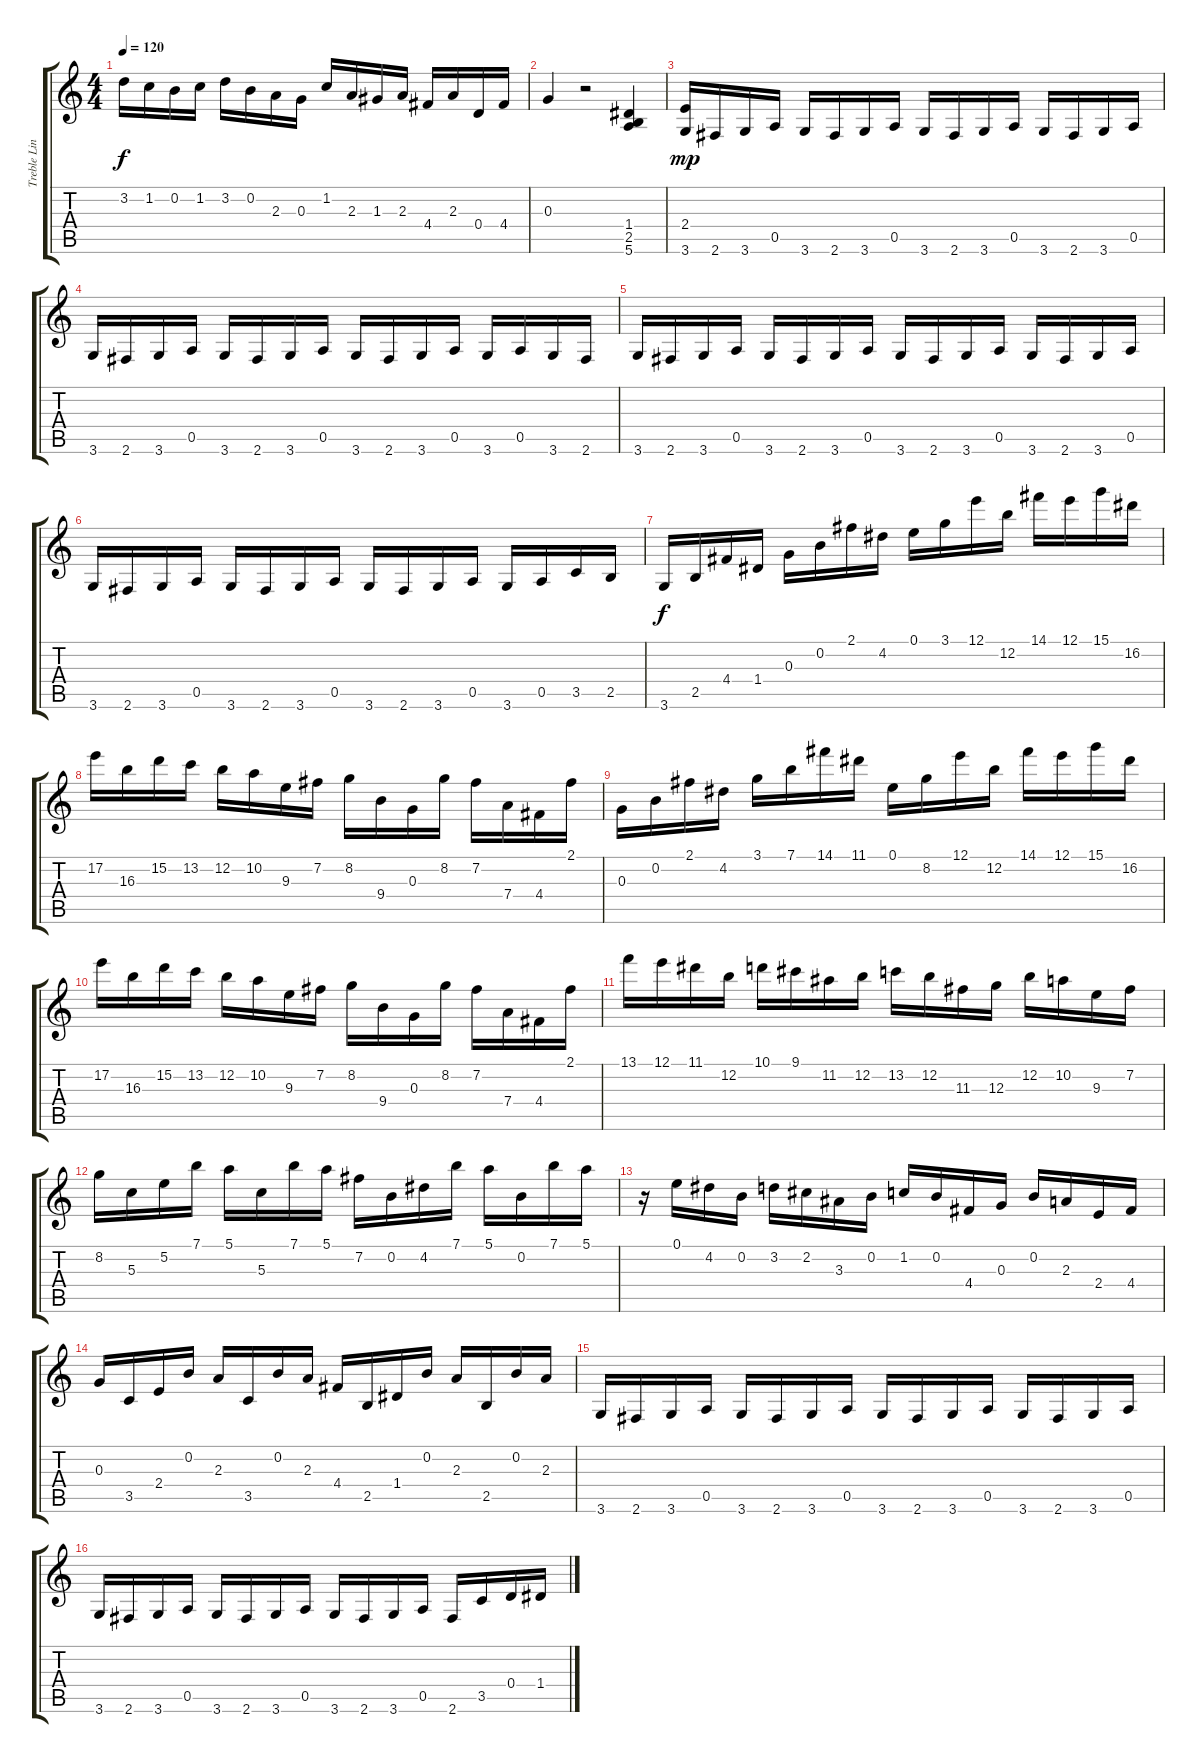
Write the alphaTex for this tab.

\track ("Treble Line" "Treble Lin") {instrument acousticgrandpiano}
\staff {score tabs}
\tuning (E5 B4 G4 D4 A3 E3) {hide}
\ts (4 4)
\tempo 120
\clef g2
\ks c
3.2.16{dy f} 1.2.16 0.2.16 1.2.16 3.2.16 0.2.16 2.3.16 0.3.16 1.2.16 2.3.16 1.3.16 2.3.16 4.4.16 2.3.16 0.4.16 4.4.16 |
0.3.4 r.2 (1.4 2.5 5.6).4 |
(2.4 3.6).16{dy mp} 2.6.16 3.6.16 0.5.16 3.6.16 2.6.16 3.6.16 0.5.16 3.6.16 2.6.16 3.6.16 0.5.16 3.6.16 2.6.16 3.6.16 0.5.16 |
3.6.16 2.6.16 3.6.16 0.5.16 3.6.16 2.6.16 3.6.16 0.5.16 3.6.16 2.6.16 3.6.16 0.5.16 3.6.16 0.5.16 3.6.16 2.6.16 |
3.6.16 2.6.16 3.6.16 0.5.16 3.6.16 2.6.16 3.6.16 0.5.16 3.6.16 2.6.16 3.6.16 0.5.16 3.6.16 2.6.16 3.6.16 0.5.16 |
3.6.16 2.6.16 3.6.16 0.5.16 3.6.16 2.6.16 3.6.16 0.5.16 3.6.16 2.6.16 3.6.16 0.5.16 3.6.16 0.5.16 3.5.16 2.5.16 |
3.6.16{dy f} 2.5.16 4.4.16 1.4.16 0.3.16 0.2.16 2.1.16 4.2.16 0.1.16 3.1.16 12.1.16 12.2.16 14.1.16 12.1.16 15.1.16 16.2.16 |
17.2.16 16.3.16 15.2.16 13.2.16 12.2.16 10.2.16 9.3.16 7.2.16 8.2.16 9.4.16 0.3.16 8.2.16 7.2.16 7.4.16 4.4.16 2.1.16 |
0.3.16 0.2.16 2.1.16 4.2.16 3.1.16 7.1.16 14.1.16 11.1.16 0.1.16 8.2.16 12.1.16 12.2.16 14.1.16 12.1.16 15.1.16 16.2.16 |
17.2.16 16.3.16 15.2.16 13.2.16 12.2.16 10.2.16 9.3.16 7.2.16 8.2.16 9.4.16 0.3.16 8.2.16 7.2.16 7.4.16 4.4.16 2.1.16 |
13.1.16 12.1.16 11.1.16 12.2.16 10.1.16 9.1.16 11.2.16 12.2.16 13.2.16 12.2.16 11.3.16 12.3.16 12.2.16 10.2.16 9.3.16 7.2.16 |
8.2.16 5.3.16 5.2.16 7.1.16 5.1.16 5.3.16 7.1.16 5.1.16 7.2.16 0.2.16 4.2.16 7.1.16 5.1.16 0.2.16 7.1.16 5.1.16 |
r.16 0.1.16 4.2.16 0.2.16 3.2.16 2.2.16 3.3.16 0.2.16 1.2.16 0.2.16 4.4.16 0.3.16 0.2.16 2.3.16 2.4.16 4.4.16 |
0.3.16 3.5.16 2.4.16 0.2.16 2.3.16 3.5.16 0.2.16 2.3.16 4.4.16 2.5.16 1.4.16 0.2.16 2.3.16 2.5.16 0.2.16 2.3.16 |
3.6.16 2.6.16 3.6.16 0.5.16 3.6.16 2.6.16 3.6.16 0.5.16 3.6.16 2.6.16 3.6.16 0.5.16 3.6.16 2.6.16 3.6.16 0.5.16 |
3.6.16 2.6.16 3.6.16 0.5.16 3.6.16 2.6.16 3.6.16 0.5.16 3.6.16 2.6.16 3.6.16 0.5.16 2.6.16 3.5.16 0.4.16 1.4.16
